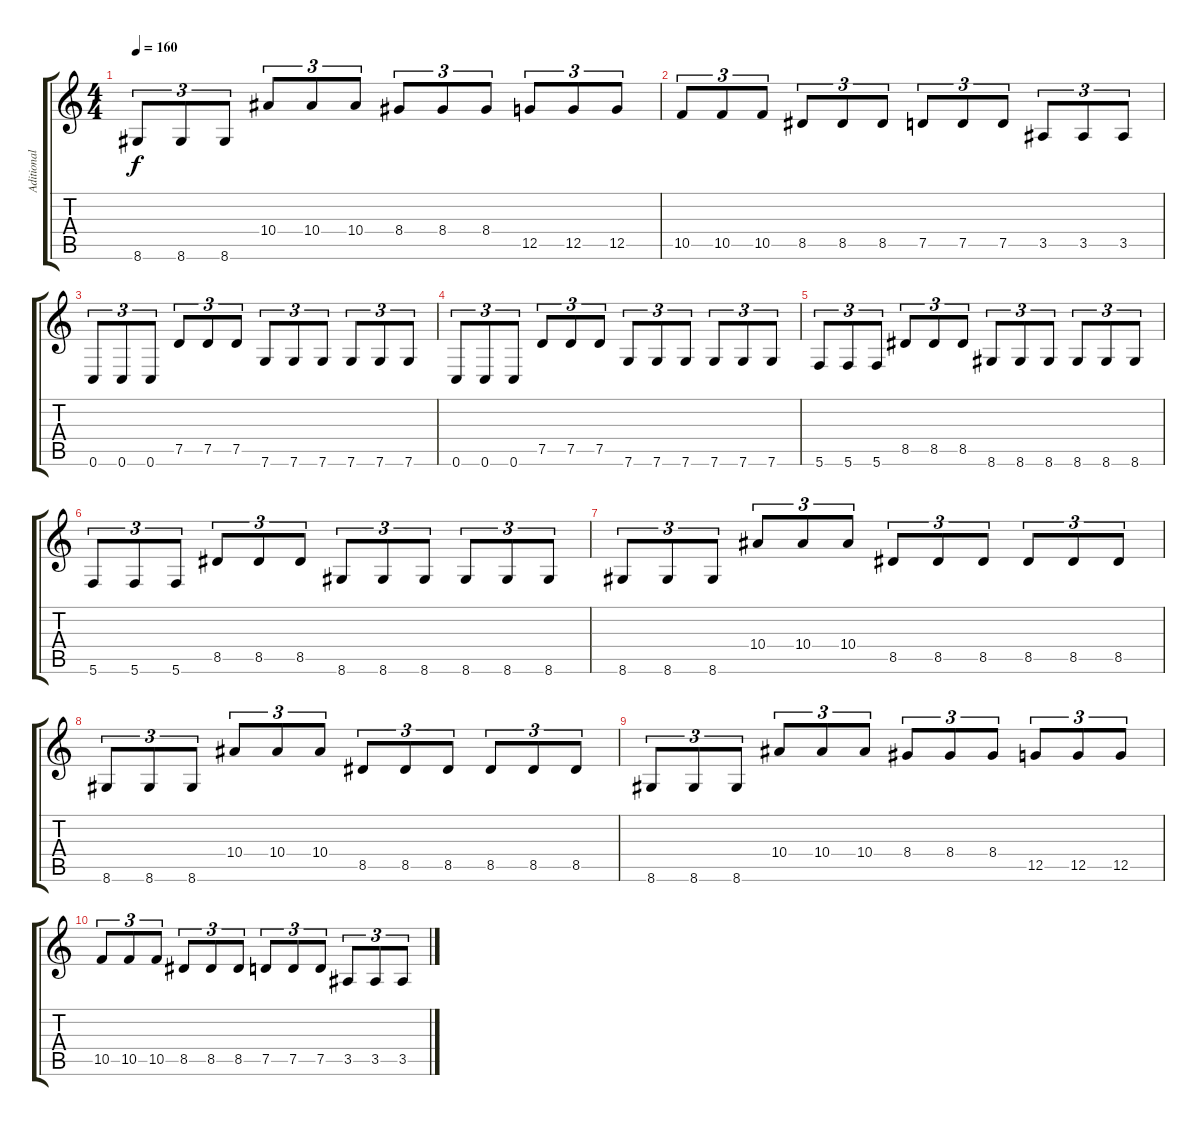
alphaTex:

\track ("Aditional Guitar" "Aditional ") {instrument distortionguitar}
\staff {score tabs}
\tuning (D4 A3 F3 C3 G2 C2) {hide}
\ts (4 4)
\tempo 160
\clef g2
\ks c
8.6.8{tu (3 2) dy f} 8.6.8{tu (3 2)} 8.6.8{tu (3 2)} 10.4.8{tu (3 2)} 10.4.8{tu (3 2)} 10.4.8{tu (3 2)} 8.4.8{tu (3 2)} 8.4.8{tu (3 2)} 8.4.8{tu (3 2)} 12.5.8{tu (3 2)} 12.5.8{tu (3 2)} 12.5.8{tu (3 2)} |
10.5.8{tu (3 2)} 10.5.8{tu (3 2)} 10.5.8{tu (3 2)} 8.5.8{tu (3 2)} 8.5.8{tu (3 2)} 8.5.8{tu (3 2)} 7.5.8{tu (3 2)} 7.5.8{tu (3 2)} 7.5.8{tu (3 2)} 3.5.8{tu (3 2)} 3.5.8{tu (3 2)} 3.5.8{tu (3 2)} |
0.6.8{tu (3 2)} 0.6.8{tu (3 2)} 0.6.8{tu (3 2)} 7.5.8{tu (3 2)} 7.5.8{tu (3 2)} 7.5.8{tu (3 2)} 7.6.8{tu (3 2)} 7.6.8{tu (3 2)} 7.6.8{tu (3 2)} 7.6.8{tu (3 2)} 7.6.8{tu (3 2)} 7.6.8{tu (3 2)} |
0.6.8{tu (3 2)} 0.6.8{tu (3 2)} 0.6.8{tu (3 2)} 7.5.8{tu (3 2)} 7.5.8{tu (3 2)} 7.5.8{tu (3 2)} 7.6.8{tu (3 2)} 7.6.8{tu (3 2)} 7.6.8{tu (3 2)} 7.6.8{tu (3 2)} 7.6.8{tu (3 2)} 7.6.8{tu (3 2)} |
5.6.8{tu (3 2)} 5.6.8{tu (3 2)} 5.6.8{tu (3 2)} 8.5.8{tu (3 2)} 8.5.8{tu (3 2)} 8.5.8{tu (3 2)} 8.6.8{tu (3 2)} 8.6.8{tu (3 2)} 8.6.8{tu (3 2)} 8.6.8{tu (3 2)} 8.6.8{tu (3 2)} 8.6.8{tu (3 2)} |
5.6.8{tu (3 2)} 5.6.8{tu (3 2)} 5.6.8{tu (3 2)} 8.5.8{tu (3 2)} 8.5.8{tu (3 2)} 8.5.8{tu (3 2)} 8.6.8{tu (3 2)} 8.6.8{tu (3 2)} 8.6.8{tu (3 2)} 8.6.8{tu (3 2)} 8.6.8{tu (3 2)} 8.6.8{tu (3 2)} |
8.6.8{tu (3 2)} 8.6.8{tu (3 2)} 8.6.8{tu (3 2)} 10.4.8{tu (3 2)} 10.4.8{tu (3 2)} 10.4.8{tu (3 2)} 8.5.8{tu (3 2)} 8.5.8{tu (3 2)} 8.5.8{tu (3 2)} 8.5.8{tu (3 2)} 8.5.8{tu (3 2)} 8.5.8{tu (3 2)} |
8.6.8{tu (3 2)} 8.6.8{tu (3 2)} 8.6.8{tu (3 2)} 10.4.8{tu (3 2)} 10.4.8{tu (3 2)} 10.4.8{tu (3 2)} 8.5.8{tu (3 2)} 8.5.8{tu (3 2)} 8.5.8{tu (3 2)} 8.5.8{tu (3 2)} 8.5.8{tu (3 2)} 8.5.8{tu (3 2)} |
8.6.8{tu (3 2)} 8.6.8{tu (3 2)} 8.6.8{tu (3 2)} 10.4.8{tu (3 2)} 10.4.8{tu (3 2)} 10.4.8{tu (3 2)} 8.4.8{tu (3 2)} 8.4.8{tu (3 2)} 8.4.8{tu (3 2)} 12.5.8{tu (3 2)} 12.5.8{tu (3 2)} 12.5.8{tu (3 2)} |
10.5.8{tu (3 2)} 10.5.8{tu (3 2)} 10.5.8{tu (3 2)} 8.5.8{tu (3 2)} 8.5.8{tu (3 2)} 8.5.8{tu (3 2)} 7.5.8{tu (3 2)} 7.5.8{tu (3 2)} 7.5.8{tu (3 2)} 3.5.8{tu (3 2)} 3.5.8{tu (3 2)} 3.5.8{tu (3 2)}
